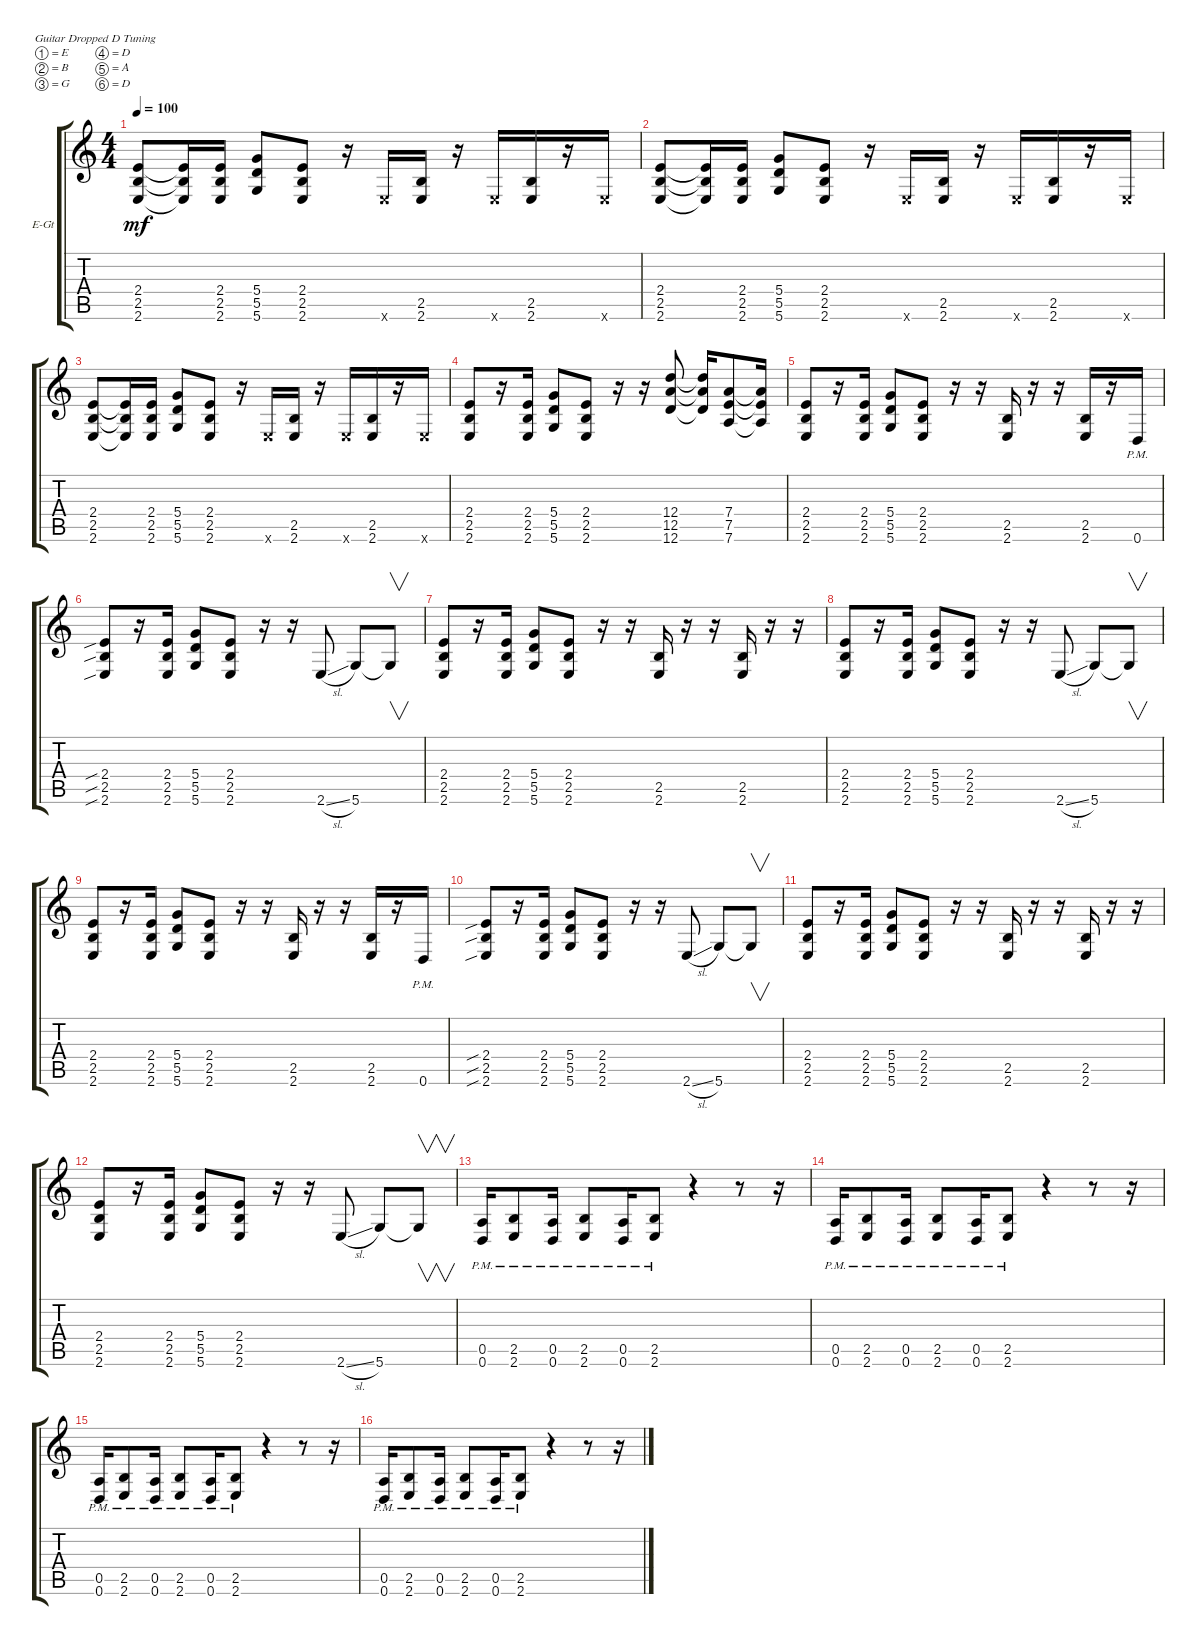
\defaultSystemsLayout 4
\bracketExtendMode groupsimilarinstruments
\firstSystemTrackNameOrientation horizontal
\otherSystemsTrackNameOrientation horizontal
\track ("Electric Guitar" "E-Gt") {instrument distortionguitar}
\staff {score tabs}
\tuning (E4 B3 G3 D3 A2 D2)
\ts (4 4)
\tempo 100
\clef g2
\ks c
(2.6 2.5 2.4).8{dy mf} (2.6{t} 2.4{t} 2.5{t}).16 (2.6 2.5 2.4).16 (5.6 5.5 5.4).8 (2.6 2.4 2.5).8 r.16 2.6{x}.16 (2.6 2.5).16 r.16 2.6{x}.16 (2.6 2.5).16 r.16 2.6{x}.16 |
(2.6 2.5 2.4).8 (2.6{t} 2.4{t} 2.5{t}).16 (2.6 2.5 2.4).16 (5.6 5.5 5.4).8 (2.6 2.4 2.5).8 r.16 2.6{x}.16 (2.6 2.5).16 r.16 2.6{x}.16 (2.6 2.5).16 r.16 2.6{x}.16 |
(2.6 2.5 2.4).8 (2.6{t} 2.4{t} 2.5{t}).16 (2.6 2.5 2.4).16 (5.6 5.5 5.4).8 (2.6 2.4 2.5).8 r.16 2.6{x}.16 (2.6 2.5).16 r.16 2.6{x}.16 (2.6 2.5).16 r.16 2.6{x}.16 |
(2.6 2.5 2.4).8 r.16 (2.6 2.5 2.4).16 (5.6 5.5 5.4).8 (2.6 2.4 2.5).8 r.16 r.16 (12.6 12.5 12.4).8 (12.6{t} 12.5{t} 12.4{t}).16 (7.6 7.5 7.4).8 (7.4{t} 7.5{t} 7.6{t}).16 |
(2.6 2.5 2.4).8 r.16 (2.6 2.5 2.4).16 (5.6 5.5 5.4).8 (2.6 2.4 2.5).8 r.16 r.16 (2.6 2.5).16 r.16 r.16 (2.6 2.5).16 r.16 0.6{pm}.16 |
(2.6{sib} 2.5{sib} 2.4{sib}).8 r.16 (2.6 2.5 2.4).16 (5.6 5.5 5.4).8 (2.6 2.4 2.5).8 r.16 r.16 2.6{sl}.8 5.6.8 5.6{t}.8{v} |
(2.6 2.5 2.4).8 r.16 (2.6 2.5 2.4).16 (5.6 5.5 5.4).8 (2.6 2.4 2.5).8 r.16 r.16 (2.6 2.5).16 r.16 r.16 (2.6 2.5).16 r.16 r.16 |
(2.6 2.5 2.4).8 r.16 (2.6 2.5 2.4).16 (5.6 5.5 5.4).8 (2.6 2.4 2.5).8 r.16 r.16 2.6{sl}.8 5.6.8 5.6{t}.8{v} |
(2.6 2.5 2.4).8 r.16 (2.6 2.5 2.4).16 (5.6 5.5 5.4).8 (2.6 2.4 2.5).8 r.16 r.16 (2.6 2.5).16 r.16 r.16 (2.6 2.5).16 r.16 0.6{pm}.16 |
(2.6{sib} 2.5{sib} 2.4{sib}).8 r.16 (2.6 2.5 2.4).16 (5.6 5.5 5.4).8 (2.6 2.4 2.5).8 r.16 r.16 2.6{sl}.8 5.6.8 5.6{t}.8{v} |
(2.6 2.5 2.4).8 r.16 (2.6 2.5 2.4).16 (5.6 5.5 5.4).8 (2.6 2.4 2.5).8 r.16 r.16 (2.6 2.5).16 r.16 r.16 (2.6 2.5).16 r.16 r.16 |
(2.6 2.5 2.4).8 r.16 (2.6 2.5 2.4).16 (5.6 5.5 5.4).8 (2.6 2.4 2.5).8 r.16 r.16 2.6{sl}.8 5.6.8 5.6{t}.8{v} |
(0.6{pm} 0.5{pm}).16 (2.6{pm} 2.5{pm}).8 (0.6{pm} 0.5{pm}).16 (2.6{pm} 2.5{pm}).8 (0.6{pm} 0.5{pm}).16 (2.6{pm} 2.5{pm}).8 r.4 r.8 r.16 |
(0.6{pm} 0.5{pm}).16 (2.6{pm} 2.5{pm}).8 (0.6{pm} 0.5{pm}).16 (2.6{pm} 2.5{pm}).8 (0.6{pm} 0.5{pm}).16 (2.6{pm} 2.5{pm}).8 r.4 r.8 r.16 |
(0.6{pm} 0.5{pm}).16 (2.6{pm} 2.5{pm}).8 (0.6{pm} 0.5{pm}).16 (2.6{pm} 2.5{pm}).8 (0.6{pm} 0.5{pm}).16 (2.6{pm} 2.5{pm}).8 r.4 r.8 r.16 |
(0.6{pm} 0.5{pm}).16 (2.6{pm} 2.5{pm}).8 (0.6{pm} 0.5{pm}).16 (2.6{pm} 2.5{pm}).8 (0.6{pm} 0.5{pm}).16 (2.6{pm} 2.5{pm}).8 r.4 r.8 r.16
